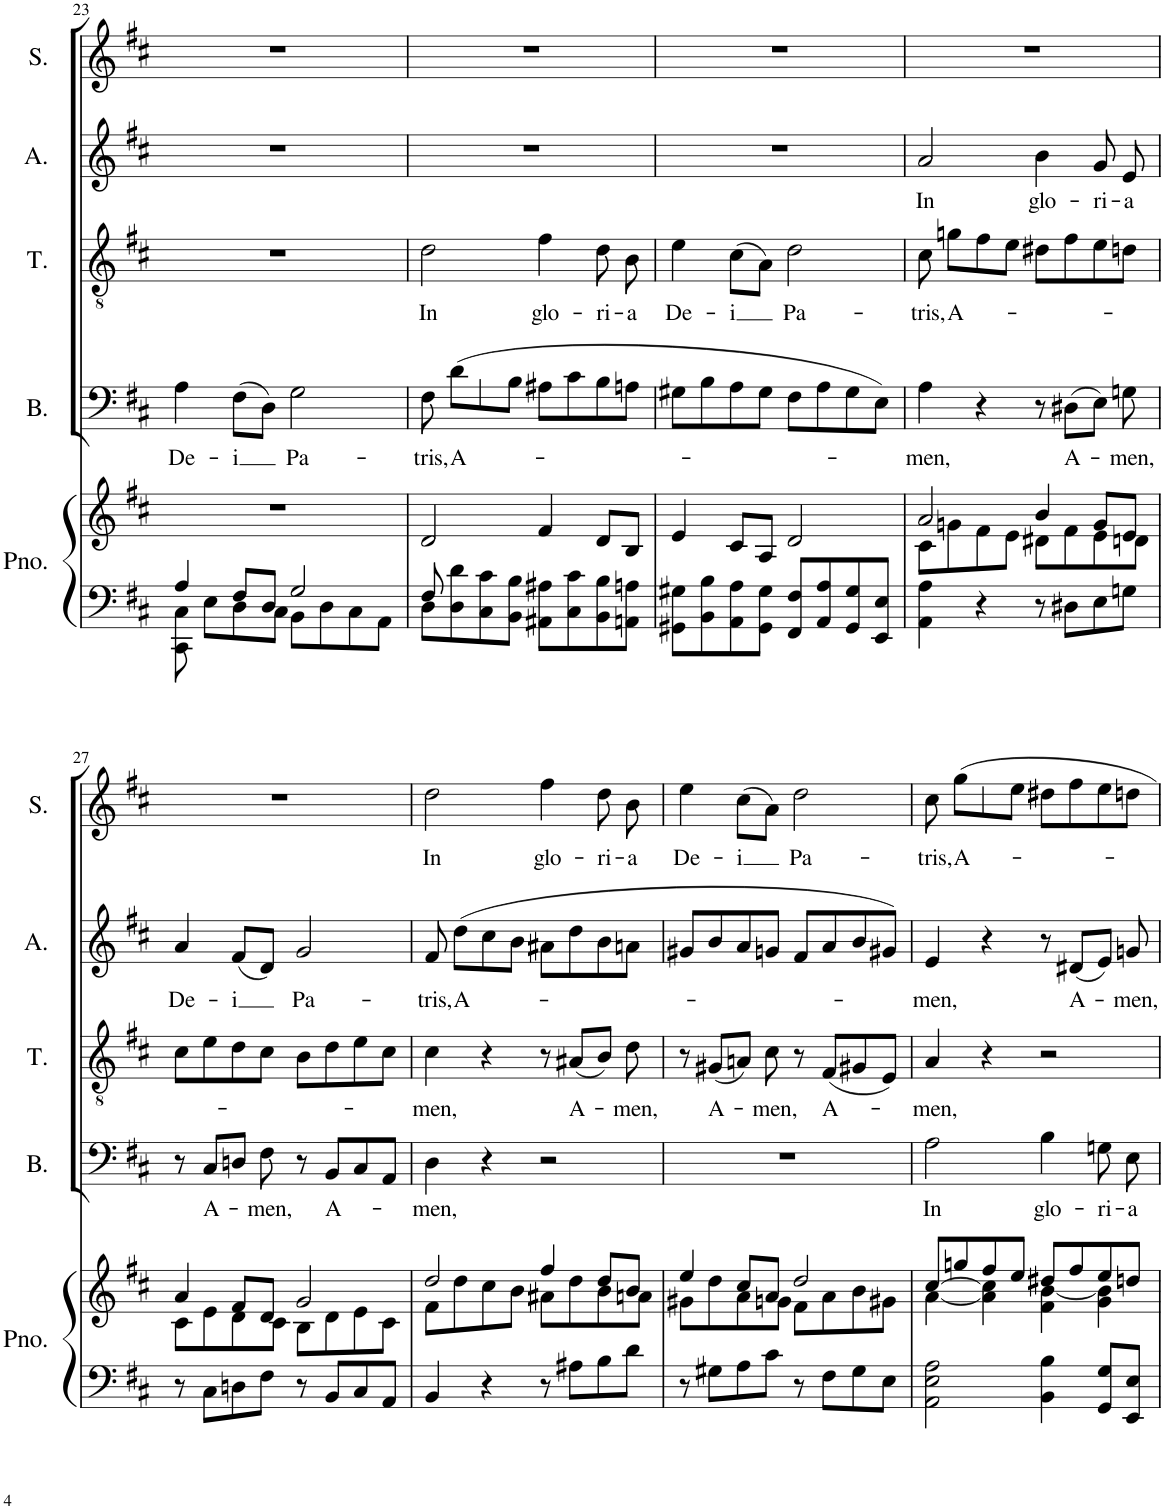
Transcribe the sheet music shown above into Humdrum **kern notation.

**kern	**kern	**kern	**text	**kern	**text	**kern	**text	**kern	**text
*part5	*part5	*part4	*part4	*part3	*part3	*part2	*part2	*part1	*part1
*staff6	*staff5	*staff4	*staff4	*staff3	*staff3	*staff2	*staff2	*staff1	*staff1
*I"Piano	*	*I"Bass	*	*I"Tenor	*	*I"Alto	*	*I"Soprano	*
*I'Pno.	*	*I'B.	*	*I'T.	*	*I'A.	*	*I'S.	*
!!LO:PB:g=z
*clefF4	*clefG2	*clefF4	*	*clefGv2	*	*clefG2	*	*clefG2	*
*k[f#c#]	*k[f#c#]	*k[f#c#]	*	*k[f#c#]	*	*k[f#c#]	*	*k[f#c#]	*
*M4/4	*M4/4	*M4/4	*	*M4/4	*	*M4/4	*	*M4/4	*
*met(c)	*met(c)	*met(c)	*	*met(c)	*	*met(c)	*	*met(c)	*
=23	=23	=23	=23	=23	=23	=23	=23	=23	=23
*^	*	*	*	*	*	*	*	*	*
!	!	!	!	!LO:LY:b	!	!	!	!	!	!
4A/	8CC#\ 8C#\	1r	4A\	De-	1r	.	1r	.	1r	.
.	8E\L	.	.	.	.	.	.	.	.	.
!	!	!	!	!LO:LY:b	!	!	!	!	!	!
8F#/L	8D\	.	(8F#\L	-i	.	.	.	.	.	.
8D/J	8C#\J	.	8D\J)	.	.	.	.	.	.	.
!	!	!	!	!LO:LY:b	!	!	!	!	!	!
2G/	8BB\L	.	2G\	Pa-	.	.	.	.	.	.
.	8D\	.	.	.	.	.	.	.	.	.
.	8C#\	.	.	.	.	.	.	.	.	.
.	8AA\J	.	.	.	.	.	.	.	.	.
=24	=24	=24	=24	=24	=24	=24	=24	=24	=24	=24
!	!	!	!	!LO:LY:b	!	!LO:LY:b	!	!	!	!
8D\L	8F#/	2d/	8F#\	-tris,	2d\	In	1r	.	1r	.
!	!	!	!	!LO:LY:b	!	!	!	!	!	!
8D\ 8d\	2..ryy	.	(8d\L	A-	.	.	.	.	.	.
8C#\ 8c#\	.	.	8c#\	.	.	.	.	.	.	.
8BB\ 8B\J	.	.	8B\J	.	.	.	.	.	.	.
!	!	!	!	!	!	!LO:LY:b	!	!	!	!
8AA#X\ 8A#X\L	.	4f#/	8A#X\L	.	4f#\	glo-	.	.	.	.
8C#\ 8c#\	.	.	8c#\	.	.	.	.	.	.	.
!	!	!	!	!	!	!LO:LY:b	!	!	!	!
8BB\ 8B\	.	8d/L	8B\	.	8d\	-ri-	.	.	.	.
!	!	!	!	!	!	!LO:LY:b	!	!	!	!
8AAn\ 8An\J	.	8B/J	8An\J	.	8B\	-a	.	.	.	.
*v	*v	*	*	*	*	*	*	*	*	*
=25	=25	=25	=25	=25	=25	=25	=25	=25	=25
!	!	!	!	!	!LO:LY:b	!	!	!	!
8GG#X\ 8G#X\L	4e/	8G#X\L	.	4e\	De-	1r	.	1r	.
8BB\ 8B\	.	8B\	.	.	.	.	.	.	.
!	!	!	!	!	!LO:LY:b	!	!	!	!
8AA\ 8A\	8c#/L	8A\	.	(8c#\L	-i	.	.	.	.
8GG#\ 8G#\J	8A/J	8G#\J	.	8A\J)	.	.	.	.	.
!	!	!	!	!	!LO:LY:b	!	!	!	!
8FF#/ 8F#/L	2d/	8F#\L	.	2d\	Pa-	.	.	.	.
8AA/ 8A/	.	8A\	.	.	.	.	.	.	.
8GG#/ 8G#/	.	8G#\	.	.	.	.	.	.	.
8EE/ 8E/J	.	8E\J)	.	.	.	.	.	.	.
=26	=26	=26	=26	=26	=26	=26	=26	=26	=26
*	*^	*	*	*	*	*	*	*	*
!	!	!	!	!LO:LY:b	!	!LO:LY:b	!	!LO:LY:b	!	!
4AA\ 4A\	2a/	8c#\L	4A\	-men,	8c#\	-tris,	2a/	In	1r	.
!	!	!	!	!	!	!LO:LY:b	!	!	!	!
.	.	8gn\	.	.	8gn\L	A-	.	.	.	.
4r	.	8f#\	4r	.	8f#\	.	.	.	.	.
.	.	8e\J	.	.	8e\J	.	.	.	.	.
!	!	!	!	!	!	!	!	!LO:LY:b	!	!
8r	4b/	8d#X\L	8r	.	8d#X\L	.	4b\	glo-	.	.
!	!	!	!	!LO:LY:b	!	!	!	!	!	!
8D#X\L	.	8f#\	(8D#X\L	A-	8f#\	.	.	.	.	.
!	!	!	!	!	!	!	!	!LO:LY:b	!	!
8E\	8g/L	8e\	8E\J)	.	8e\	.	8g/	-ri-	.	.
!	!	!	!	!LO:LY:b	!	!	!	!LO:LY:b	!	!
8Gn\J	8e/J	8dn\J	8Gn\	-men,	8dn\J	.	8e/	-a	.	.
!!LO:LB:g=z
=27	=27	=27	=27	=27	=27	=27	=27	=27	=27	=27
!	!	!	!	!	!	!	!	!LO:LY:b	!	!
8r	4a/	8c#\L	8r	.	8c#\L	.	4a/	De-	1r	.
!	!	!	!	!LO:LY:b	!	!	!	!	!	!
8C#\L	.	8e\	8C#/L	A-	8e\	.	.	.	.	.
!	!	!	!	!	!	!	!	!LO:LY:b	!	!
8Dn\	8f#/L	8d\	8Dn/J	.	8d\	.	(8f#/L	-i	.	.
!	!	!	!	!LO:LY:b	!	!	!	!	!	!
8F#\J	8d/J	8c#\J	8F#\	-men,	8c#\J	.	8d/J)	.	.	.
!	!	!	!	!	!	!	!	!LO:LY:b	!	!
8r	2g/	8B\L	8r	.	8B\L	.	2g/	Pa-	.	.
!	!	!	!	!LO:LY:b	!	!	!	!	!	!
8BB/L	.	8d\	8BB/L	A-	8d\	.	.	.	.	.
8C#/	.	8e\	8C#/	.	8e\	.	.	.	.	.
8AA/J	.	8c#\J	8AA/J	.	8c#\J	.	.	.	.	.
=28	=28	=28	=28	=28	=28	=28	=28	=28	=28	=28
!	!	!	!	!LO:LY:b	!	!LO:LY:b	!	!LO:LY:b	!	!LO:LY:b
4BB/	2dd/	8f#\L	4D\	-men,	4c#\	-men,	8f#/	-tris,	2dd\	In
!	!	!	!	!	!	!	!	!LO:LY:b	!	!
.	.	8dd\	.	.	.	.	(8dd\L	A-	.	.
4r	.	8cc#\	4r	.	4r	.	8cc#\	.	.	.
.	.	8b\J	.	.	.	.	8b\J	.	.	.
!	!	!	!	!	!	!	!	!	!	!LO:LY:b
8r	4ff#/	8a#X\L	2r	.	8r	.	8a#X\L	.	4ff#\	glo-
!	!	!	!	!	!	!LO:LY:b	!	!	!	!
8A#X\L	.	8dd\	.	.	(8A#X/L	A-	8dd\	.	.	.
!	!	!	!	!	!	!	!	!	!	!LO:LY:b
8B\	8dd/L	8b\	.	.	8B/J)	.	8b\	.	8dd\	-ri-
!	!	!	!	!	!	!LO:LY:b	!	!	!	!LO:LY:b
8d\J	8b/J	8an\J	.	.	8d\	-men,	8an\J	.	8b\	-a
=29	=29	=29	=29	=29	=29	=29	=29	=29	=29	=29
!	!	!	!	!	!	!	!	!	!	!LO:LY:b
8r	4ee/	8g#X\L	1r	.	8r	.	8g#X/L	.	4ee\	De-
!	!	!	!	!	!	!LO:LY:b	!	!	!	!
8G#X\L	.	8dd\	.	.	(8G#X/L	A-	8b/	.	.	.
!	!	!	!	!	!	!	!	!	!	!LO:LY:b
8A\	8cc#/L	8a\	.	.	8An/J)	.	8a/	.	(8cc#\L	-i
!	!	!	!	!	!	!LO:LY:b	!	!	!	!
8c#\J	8a/J	8gn\J	.	.	8c#\	-men,	8gn/J	.	8a\J)	.
!	!	!	!	!	!	!	!	!	!	!LO:LY:b
8r	2dd/	8f#\L	.	.	8r	.	8f#/L	.	2dd\	Pa-
!	!	!	!	!	!	!LO:LY:b	!	!	!	!
8F#\L	.	8a\	.	.	(8F#/L	A-	8a/	.	.	.
8G#\	.	8b\	.	.	8G#X/	.	8b/	.	.	.
8E\J	.	8g#X\J	.	.	8E/J)	.	8g#X/J)	.	.	.
=30	=30	=30	=30	=30	=30	=30	=30	=30	=30	=30
!	!	!	!	!LO:LY:b	!	!LO:LY:b	!	!LO:LY:b	!	!LO:LY:b
2AA\ 2E\ 2A\	[8cc#/L	[4a\	2A\	In	4A/	-men,	4e/	-men,	8cc#\	-tris,
!	!	!	!	!	!	!	!	!	!	!LO:LY:b
.	8ggn/	.	.	.	.	.	.	.	8gg\L	A-
.	8ff#/	4a\] 4cc#\]	.	.	4r	.	4r	.	8ff#\	.
.	8ee/J	.	.	.	.	.	.	.	8ee\J	.
!	!	!	!	!LO:LY:b	!	!	!	!	!	!
4BB\ 4B\	8dd#X/L	4f#\ [4b\	4B\	glo-	2r	.	8r	.	8dd#X\L	.
!	!	!	!	!	!	!	!	!LO:LY:b	!	!
.	8ff#/	.	.	.	.	.	(8d#X/L	A-	8ff#\	.
!	!	!	!	!LO:LY:b	!	!	!	!	!	!
8GG/ 8G/L	8ee/	4g\ 4b\]	8Gn\	-ri-	.	.	8e/J)	.	8ee\	.
!	!	!	!	!LO:LY:b	!	!	!	!LO:LY:b	!	!
8EE/ 8E/J	8ddn/J	.	8E\	-a	.	.	8gn/	-men,	8ddn\J	.
*	*v	*v	*	*	*	*	*	*	*	*
=	=	=	=	=	=	=	=	=	=
*-	*-	*-	*-	*-	*-	*-	*-	*-	*-
